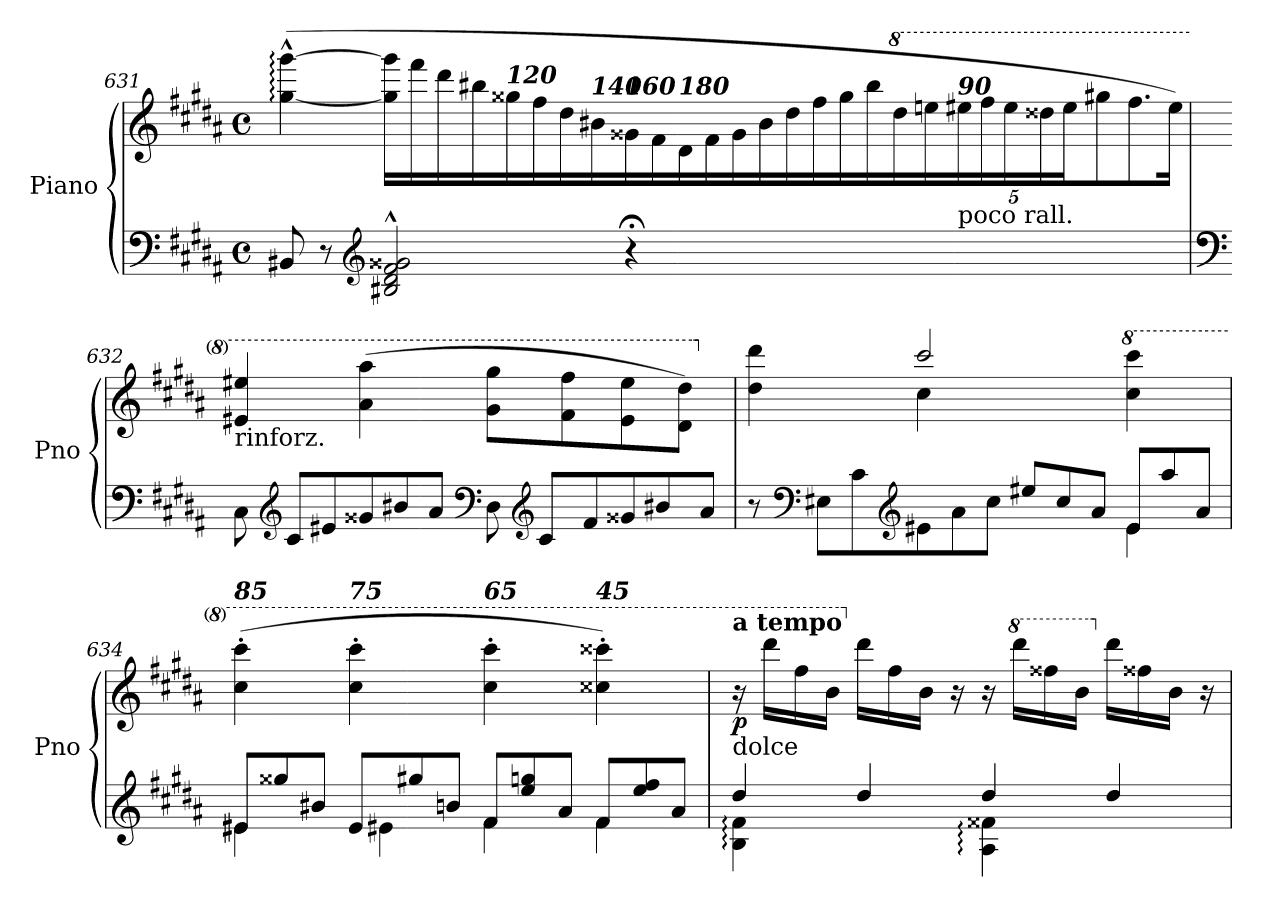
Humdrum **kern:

**kern	**kern	**dynam
*part1	*part1	*part1
*staff2	*staff1	*staff1/2
*I"Piano	*	*
*I'Pno	*	*
!!LO:LB:g=z
*clefF4	*clefG2	*
*k[f#c#g#d#a#]	*k[f#c#g#d#a#]	*
*M4/4	*M4/4	*
*met(c)	*met(c)	*
=631	=631	=631
8BB#X/	(>[4gg#\:^^ [4ggg#\:^^	.
8r	.	.
*clefG2	*	*
2B#X/^^ 2d#/^^ 2f#/^^ 2g##X/^^	16gg#\] 16ggg#\]LL	.
.	16fff#\	.
.	16ddd#\	.
.	16bb#X\	.
!	!LO:TX:a:Bi:t=120	!
.	16gg##X\	.
.	16ff#\	.
.	16dd#\	.
!	!LO:TX:a:Bi:t=140	!
.	16b#X\	.
!	!LO:TX:a:Bi:t=160	!
4r;<	16g##X\	.
.	16f#\	.
!	!LO:TX:a:Bi:t=180	!
.	16d#\	.
.	16f#\	.
2ryy	16g##\	.
.	16b#\	.
.	16dd#\	.
.	16ff#\	.
.	16gg##\	.
.	16bb#\	.
*	*8va	*
.	16ddd#\	.
.	16eeen\	.
*	*Xbrackettup	*
!	!LO:TX:a:Bi:t=90	!
!	!LO:TX:b:t=poco rall.	!
2ryy	20eee#X\	.
.	20fff#\	.
.	20eee#\	.
.	20ddd##X\	.
.	20eee#\J	.
*	*Xtuplet	*
.	12ggg#X\	.
.	12.fff#\	.
.	24eee#\Jk)	.
!!LO:PB:g=z
=632	=632	=632
*clefF4	*	*
*Xtuplet	*	*
!	!LO:TX:b:t=rinforz.	!
12C#\	4ee#X/ 4eee#X/	.
*clefG2	*	*
12c#/L	.	.
12e#X/	.	.
12g##X/	(4aa#\ 4aaa#\	.
12b#X/	.	.
12a#/J	.	.
*clefF4	*	*
12D#\	8gg#\ 8ggg#\L	.
*clefG2	*	*
12c#/L	.	.
.	8ff#\ 8fff#\	.
12f#/	.	.
12g##X/	8ee#\ 8eee#\	.
12b#X/	.	.
.	8dd#\ 8ddd#\J)	.
12a#/J	.	.
=633	=633	=633
*^	*	*
*	*	*X8va	*
*	*	*^	*
12r	2.ryy	4dd#\ 4ddd#\	4ryy	.
*clefF4	*	*	*	*
12E#X\L	.	.	.	.
12c#\	.	.	.	.
*clefG2	*	*	*	*
12e#X\	.	4cc#\	2ccc#/	.
12a#\	.	.	.	.
12cc#\J	.	.	.	.
12ee#X/L	.	4ryy	.	.
12cc#/	.	.	.	.
12a#/J	.	.	.	.
*	*	*8va	*	*
12e#/L	4e#\	4ccc#\ 4cccc#\	4ryy	.
12aa#/	.	.	.	.
12a#/J	.	.	.	.
*	*	*v	*v	*
!!LO:LB:g=z
=634	=634	=634	=634
!	!	!LO:TX:a:Bi:t=85	!
12e#X/L	4e#X\	(4ccc#\' 4cccc#\'	.
12gg##X/	.	.	.
12b#X/J	.	.	.
!	!	!LO:TX:a:Bi:t=75	!
12e#/L	4e#X\	4ccc#\' 4cccc#\'	.
12gg#X/	.	.	.
12bn/J	.	.	.
!	!	!LO:TX:a:Bi:t=65	!
12f#/L	4f#\	4ccc#\' 4cccc#\'	.
12ee/ 12ggn/	.	.	.
12a#/J	.	.	.
!	!	!LO:TX:a:Bi:t=45	!
12f#/L	4f#\	4ccc##X\' 4cccc##X\')	.
12ee/ 12ff#/	.	.	.
12a#/J	.	.	.
=635	=635	=635	=635
!	!	!LO:TX:a:B:t=a tempo	!
!LO:TX:a:t=dolce	!	!	!
!	!	!	!LO:DY:b
4B\: 4f#\:	4dd#/	16r	p
.	.	16dddd#\LL	.
.	.	16fff#\	.
.	.	16bb\JJ	.
*	*	*X8va	*
4dd#/	4ryy	16ddd#\LL	.
.	.	16ff#\	.
.	.	16b\JJ	.
.	.	16r	.
4A#\: 4f##X\:	4dd#/	16r	.
*	*	*8va	*
.	.	16dddd#\LL	.
.	.	16fff##X\	.
.	.	16bb\JJ	.
*	*	*X8va	*
4dd#/	4ryy	16ddd#\LL	.
.	.	16ff##X\	.
.	.	16b\JJ	.
.	.	16r	.
*v	*v	*	*
=	=	=
*-	*-	*-
